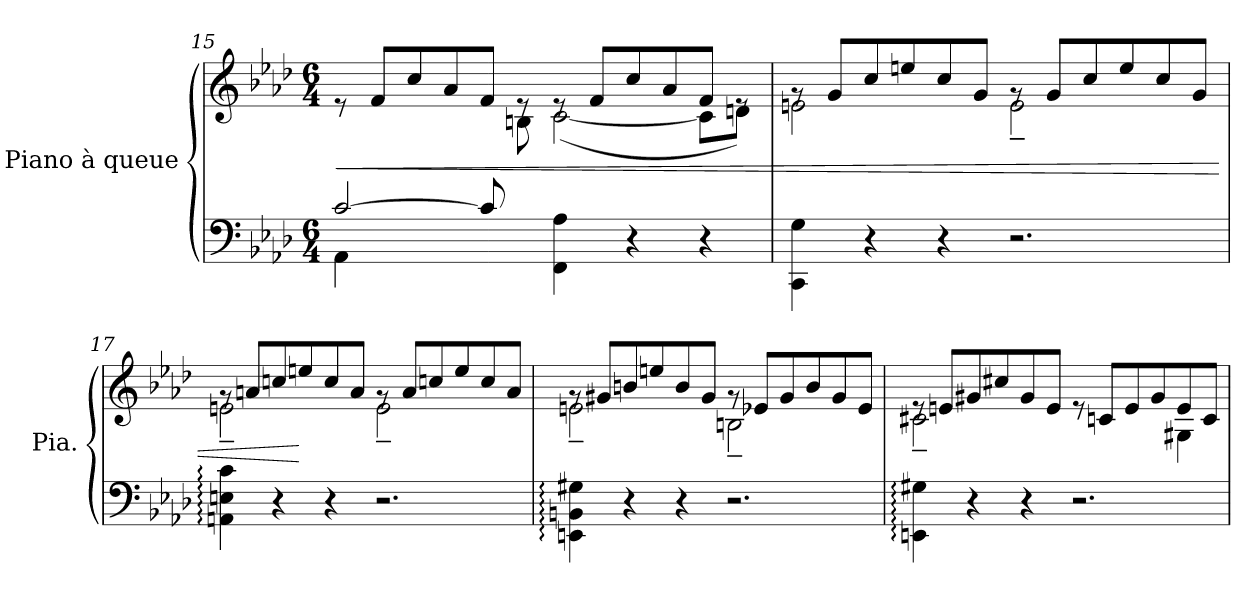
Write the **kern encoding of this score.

**kern	**kern	**dynam
*part1	*part1	*part1
*staff2	*staff1	*staff1/2
*I"Piano à queue	*	*
*I'Pia.	*	*
!!LO:PB:g=z
*clefF4	*clefG2	*
*k[b-e-a-d-]	*k[b-e-a-d-]	*
*M6/4	*M6/4	*
=15	=15	=15
*^	*	*
!	!	!LO:TX:a:i:t=poco cresc. ed agitato.	!
!	!	!	!LO:HP:b
*	*	*^	*
[2c/	4AA-\	8re	8ryy	<
*	*	*v	*v	*
.	.	8f/L	.
.	4ryy	8cc/	.
.	.	8a-/	.
8c/]	4ryy	8f/J	.
*	*	*^	*
2..ryy	.	8re	8Bn\	.
.	4FF\ 4A-\	8re	([2c\	.
.	.	8f/L	.	.
.	4r	8cc/	.	.
.	.	8a-/	.	.
.	4r	8f/J	8c\L]	.
.	.	8re	8dn\J)	.
*v	*v	*	*	*
=16	=16	=16	=16
4CC\ 4G\	8rg	2en\	.
.	8g/L	.	.
4r	8cc/	.	.
.	8een/	.	.
4r	8cc/	4ryy	.
.	8g/J	.	.
2.r	8rg	2e~\	.
.	8g/L	.	.
.	8cc/	.	.
.	8ee/	.	.
.	8cc/	4ryy	.
.	8g/J	.	.
=17	=17	=17	=17
4AAn\: 4En\: 4c\:	8rg	2en~\	.
.	8an/L	.	.
4r	8ccn/	.	.
.	8een/	.	[
4r	8cc/	4ryy	.
.	8a/J	.	.
2.r	8rg	2e~\	.
.	8a/L	.	.
.	8ccn/	.	.
.	8ee/	.	.
.	8cc/	4ryy	.
.	8a/J	.	.
!!LO:LB:g=z	!!
=18	=18	=18	=18
4EEn\: 4BBn\: 4G#X\:	8rg	2en~\	.
.	8g#X/L	.	.
4r	8bn/	.	.
.	8een/	.	.
4r	8b/	4ryy	.
.	8g#/J	.	.
2.r	8rg	2Bn~\	.
.	8e-X/L	.	.
.	8g#/	.	.
.	8b/	.	.
.	8g#/	4ryy	.
.	8e-/J	.	.
=19	=19	=19	=19
4EEn\: 4G#X\:	8re	2c#X~\	.
.	8en/L	.	.
4r	8g#X/	.	.
.	8cc#X/	.	.
4r	8g#/	2.ryy	.
.	8e/J	.	.
2.r	8re	.	.
.	8cn/L	.	.
.	8e/	.	.
.	8g#/	.	.
.	8e/	4G#X\	.
.	8c/J	.	.
*	*v	*v	*
=	=	=
*-	*-	*-
